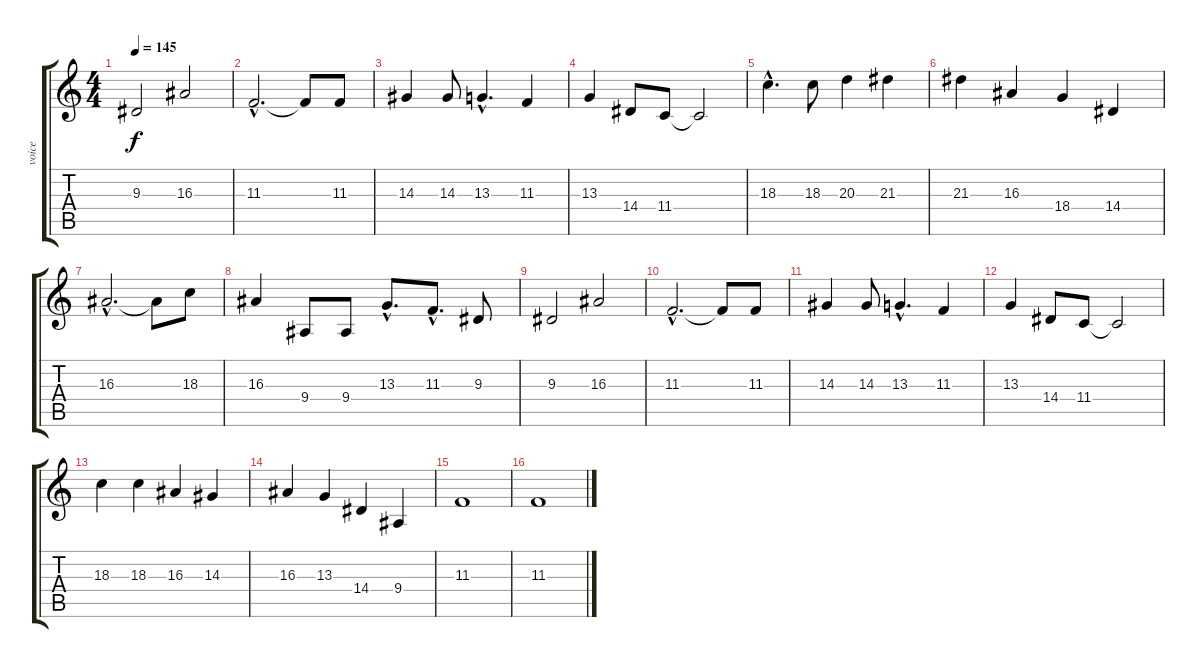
\track ("voice" "voice") {instrument lead6voice}
\staff {score tabs}
\tuning (Eb4 Bb3 Gb3 Db3 Ab2 Eb2) {hide}
\ts (4 4)
\tempo 145
\clef g2
\ks c
9.3.2{dy f} 16.3.2 |
11.3{hac}.2{d} 11.3{t}.8 11.3.8 |
14.3.4 14.3.8 13.3{hac}.4{d} 11.3.4 |
13.3.4 14.4.8 11.4.8 11.4{t}.2 |
18.3{hac}.4{d} 18.3.8 20.3.4 21.3.4 |
21.3.4 16.3.4 18.4.4 14.4.4 |
16.3{hac}.2{d} 16.3{t}.8 18.3.8 |
16.3.4 9.4.8 9.4.8 13.3{hac}.8{d} 11.3{hac}.8{d} 9.3.8 |
9.3.2 16.3.2 |
11.3{hac}.2{d} 11.3{t}.8 11.3.8 |
14.3.4 14.3.8 13.3{hac}.4{d} 11.3.4 |
13.3.4 14.4.8 11.4.8 11.4{t}.2 |
18.3.4 18.3.4 16.3.4 14.3.4 |
16.3.4 13.3.4 14.4.4 9.4.4 |
11.3.1 |
11.3.1
